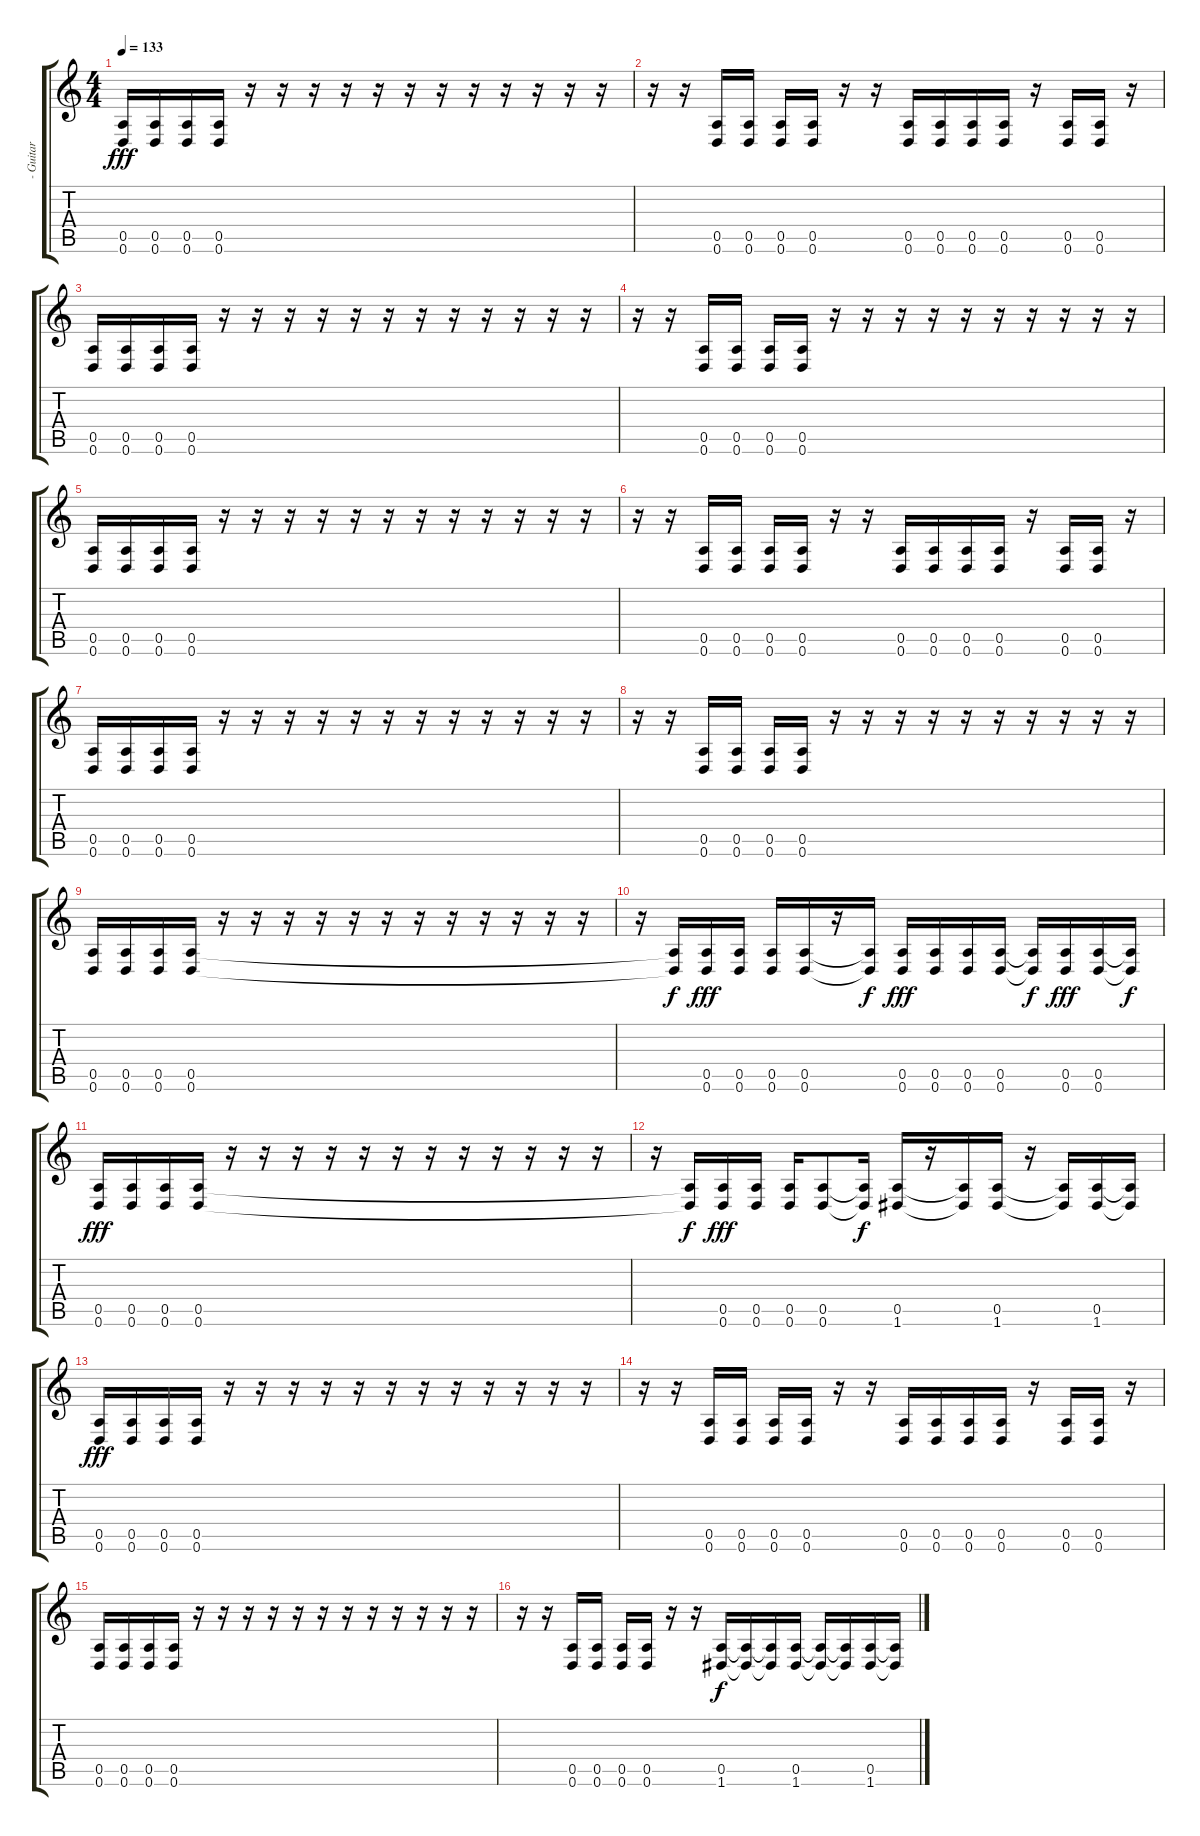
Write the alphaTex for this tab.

\track (" - Guitar 1" " - Guitar ") {instrument distortionguitar}
\staff {score tabs}
\tuning (E4 B3 G3 D3 A2 D2) {hide}
\ts (4 4)
\tempo 133
\clef g2
\ks c
(0.5 0.6).16{dy fff} (0.5 0.6).16 (0.5 0.6).16 (0.5 0.6).16 r.16 r.16 r.16 r.16 r.16 r.16 r.16 r.16 r.16 r.16 r.16 r.16 |
r.16 r.16 (0.5 0.6).16 (0.5 0.6).16 (0.5 0.6).16 (0.5 0.6).16 r.16 r.16 (0.5 0.6).16 (0.5 0.6).16 (0.5 0.6).16 (0.5 0.6).16 r.16 (0.5 0.6).16 (0.5 0.6).16 r.16 |
(0.5 0.6).16 (0.5 0.6).16 (0.5 0.6).16 (0.5 0.6).16 r.16 r.16 r.16 r.16 r.16 r.16 r.16 r.16 r.16 r.16 r.16 r.16 |
r.16 r.16 (0.5 0.6).16 (0.5 0.6).16 (0.5 0.6).16 (0.5 0.6).16 r.16 r.16 r.16 r.16 r.16 r.16 r.16 r.16 r.16 r.16 |
(0.5 0.6).16 (0.5 0.6).16 (0.5 0.6).16 (0.5 0.6).16 r.16 r.16 r.16 r.16 r.16 r.16 r.16 r.16 r.16 r.16 r.16 r.16 |
r.16 r.16 (0.5 0.6).16 (0.5 0.6).16 (0.5 0.6).16 (0.5 0.6).16 r.16 r.16 (0.5 0.6).16 (0.5 0.6).16 (0.5 0.6).16 (0.5 0.6).16 r.16 (0.5 0.6).16 (0.5 0.6).16 r.16 |
(0.5 0.6).16 (0.5 0.6).16 (0.5 0.6).16 (0.5 0.6).16 r.16 r.16 r.16 r.16 r.16 r.16 r.16 r.16 r.16 r.16 r.16 r.16 |
r.16 r.16 (0.5 0.6).16 (0.5 0.6).16 (0.5 0.6).16 (0.5 0.6).16 r.16 r.16 r.16 r.16 r.16 r.16 r.16 r.16 r.16 r.16 |
(0.5 0.6).16 (0.5 0.6).16 (0.5 0.6).16 (0.5 0.6).16 r.16 r.16 r.16 r.16 r.16 r.16 r.16 r.16 r.16 r.16 r.16 r.16 |
r.16 (0.5{t} 0.6{t}).16{dy f} (0.5 0.6).16{dy fff} (0.5 0.6).16 (0.5 0.6).16 (0.5 0.6).16 r.16 (0.5{t} 0.6{t}).16{dy f} (0.5 0.6).16{dy fff} (0.5 0.6).16 (0.5 0.6).16 (0.5 0.6).16 (0.5{t} 0.6{t}).16{dy f} (0.5 0.6).16{dy fff} (0.5 0.6).16 (0.5{t} 0.6{t}).16{dy f} |
(0.5 0.6).16{dy fff} (0.5 0.6).16 (0.5 0.6).16 (0.5 0.6).16 r.16 r.16 r.16 r.16 r.16 r.16 r.16 r.16 r.16 r.16 r.16 r.16 |
r.16 (0.5{t} 0.6{t}).16{dy f} (0.5 0.6).16{dy fff} (0.5 0.6).16 (0.5 0.6).16 (0.5 0.6).8 (0.5{t} 0.6{t}).16{dy f} (0.5 1.6).16 r.16 (0.5{t} 1.6{t}).16 (0.5 1.6).16 r.16 (0.5{t} 1.6{t}).16 (0.5 1.6).16 (0.5{t} 1.6{t}).16 |
(0.5 0.6).16{dy fff} (0.5 0.6).16 (0.5 0.6).16 (0.5 0.6).16 r.16 r.16 r.16 r.16 r.16 r.16 r.16 r.16 r.16 r.16 r.16 r.16 |
r.16 r.16 (0.5 0.6).16 (0.5 0.6).16 (0.5 0.6).16 (0.5 0.6).16 r.16 r.16 (0.5 0.6).16 (0.5 0.6).16 (0.5 0.6).16 (0.5 0.6).16 r.16 (0.5 0.6).16 (0.5 0.6).16 r.16 |
(0.5 0.6).16 (0.5 0.6).16 (0.5 0.6).16 (0.5 0.6).16 r.16 r.16 r.16 r.16 r.16 r.16 r.16 r.16 r.16 r.16 r.16 r.16 |
r.16 r.16 (0.5 0.6).16 (0.5 0.6).16 (0.5 0.6).16 (0.5 0.6).16 r.16 r.16 (0.5 1.6).16{dy f} (0.5{t} 1.6{t}).16 (0.5{t} 1.6{t}).16 (0.5 1.6).16 (0.5{t} 1.6{t}).16 (0.5{t} 1.6{t}).16 (0.5 1.6).16 (0.5{t} 1.6{t}).16
